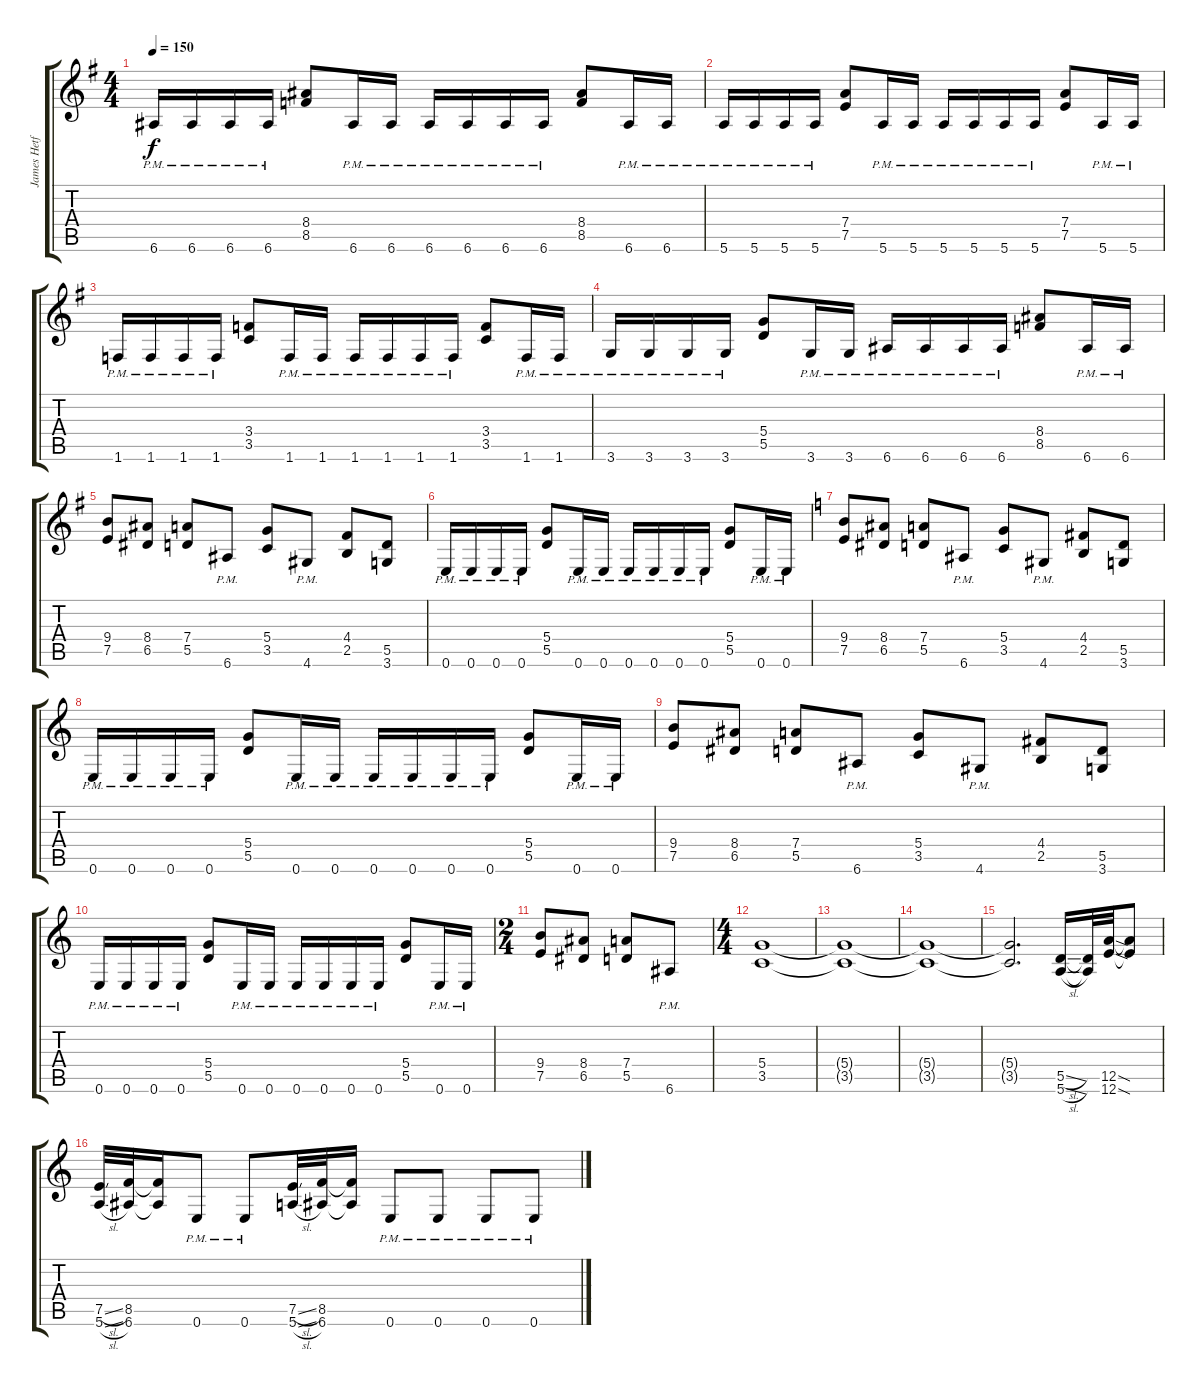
\track ("James Hetfield" "James Hetf") {instrument distortionguitar}
\staff {score tabs}
\tuning (E4 B3 G3 D3 A2 E2) {hide}
\ts (4 4)
\tempo 150
\clef g2
\ks g
6.6{pm}.16{dy f} 6.6{pm}.16 6.6{pm}.16 6.6{pm}.16 (8.4 8.5).8 6.6{pm}.16 6.6{pm}.16 6.6{pm}.16 6.6{pm}.16 6.6{pm}.16 6.6{pm}.16 (8.4 8.5).8 6.6{pm}.16 6.6{pm}.16 |
5.6{pm}.16 5.6{pm}.16 5.6{pm}.16 5.6{pm}.16 (7.4 7.5).8 5.6{pm}.16 5.6{pm}.16 5.6{pm}.16 5.6{pm}.16 5.6{pm}.16 5.6{pm}.16 (7.4 7.5).8 5.6{pm}.16 5.6{pm}.16 |
1.6{pm}.16 1.6{pm}.16 1.6{pm}.16 1.6{pm}.16 (3.4 3.5).8 1.6{pm}.16 1.6{pm}.16 1.6{pm}.16 1.6{pm}.16 1.6{pm}.16 1.6{pm}.16 (3.4 3.5).8 1.6{pm}.16 1.6{pm}.16 |
3.6{pm}.16 3.6{pm}.16 3.6{pm}.16 3.6{pm}.16 (5.4 5.5).8 3.6{pm}.16 3.6{pm}.16 6.6{pm}.16 6.6{pm}.16 6.6{pm}.16 6.6{pm}.16 (8.4 8.5).8 6.6{pm}.16 6.6{pm}.16 |
(9.4 7.5).8 (8.4 6.5).8 (7.4 5.5).8 6.6{pm}.8 (5.4 3.5).8 4.6{pm}.8 (4.4 2.5).8 (5.5 3.6).8 |
0.6{pm}.16 0.6{pm}.16 0.6{pm}.16 0.6{pm}.16 (5.4 5.5).8 0.6{pm}.16 0.6{pm}.16 0.6{pm}.16 0.6{pm}.16 0.6{pm}.16 0.6{pm}.16 (5.4 5.5).8 0.6{pm}.16 0.6{pm}.16 |
\ks c
(9.4 7.5).8 (8.4 6.5).8 (7.4 5.5).8 6.6{pm}.8 (5.4 3.5).8 4.6{pm}.8 (4.4 2.5).8 (5.5 3.6).8 |
0.6{pm}.16 0.6{pm}.16 0.6{pm}.16 0.6{pm}.16 (5.4 5.5).8 0.6{pm}.16 0.6{pm}.16 0.6{pm}.16 0.6{pm}.16 0.6{pm}.16 0.6{pm}.16 (5.4 5.5).8 0.6{pm}.16 0.6{pm}.16 |
(9.4 7.5).8 (8.4 6.5).8 (7.4 5.5).8 6.6{pm}.8 (5.4 3.5).8 4.6{pm}.8 (4.4 2.5).8 (5.5 3.6).8 |
0.6{pm}.16 0.6{pm}.16 0.6{pm}.16 0.6{pm}.16 (5.4 5.5).8 0.6{pm}.16 0.6{pm}.16 0.6{pm}.16 0.6{pm}.16 0.6{pm}.16 0.6{pm}.16 (5.4 5.5).8 0.6{pm}.16 0.6{pm}.16 |
\ts (2 4)
(9.4 7.5).8 (8.4 6.5).8 (7.4 5.5).8 6.6{pm}.8 |
\ts (4 4)
(5.4 3.5).1 |
(5.4{t} 3.5{t}).1 |
(5.4{t} 3.5{t}).1 |
(5.4{t} 3.5{t}).2{d} (5.5{sl} 5.6{sl}).16 (5.5{t} 5.6{t}).32 (12.5{sod} 12.6{sod}).32 (12.5{t} 12.6{t}).8 |
(7.5{sl} 5.6{sl}).32 (8.5 6.6).32 (8.5{t} 6.6{t}).16 0.6{pm}.8 0.6{pm}.8 (7.5{sl} 5.6{sl}).32 (8.5 6.6).32 (8.5{t} 6.6{t}).16 0.6{pm}.8 0.6{pm}.8 0.6{pm}.8 0.6{pm}.8
